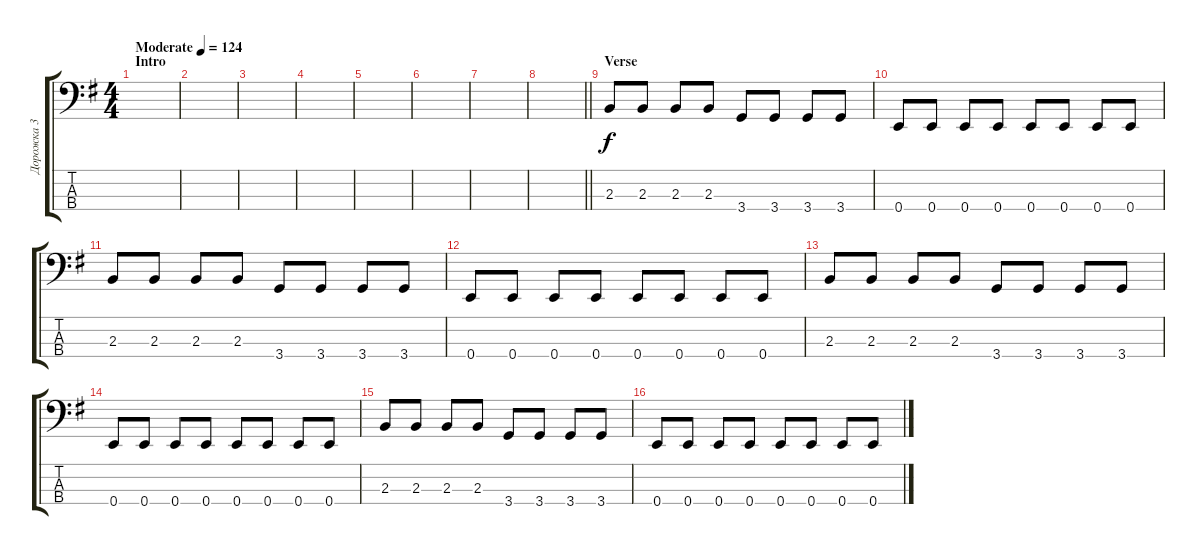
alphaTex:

\track ("Дорожка 3" "Дорожка 3") {instrument electricbassfinger}
\staff {score tabs}
\tuning (G2 D2 A1 E1) {hide}
\ts (4 4)
\section ("" "Intro")
\tempo (124 "Moderate")
\clef f4
\ks g
|
|
|
|
|
|
|
\barLineRight lightlight
|
\section ("" "Verse")
2.3.8 2.3.8 2.3.8 2.3.8 3.4.8 3.4.8 3.4.8 3.4.8 |
0.4.8 0.4.8 0.4.8 0.4.8 0.4.8 0.4.8 0.4.8 0.4.8 |
2.3.8 2.3.8 2.3.8 2.3.8 3.4.8 3.4.8 3.4.8 3.4.8 |
0.4.8 0.4.8 0.4.8 0.4.8 0.4.8 0.4.8 0.4.8 0.4.8 |
2.3.8 2.3.8 2.3.8 2.3.8 3.4.8 3.4.8 3.4.8 3.4.8 |
0.4.8 0.4.8 0.4.8 0.4.8 0.4.8 0.4.8 0.4.8 0.4.8 |
2.3.8 2.3.8 2.3.8 2.3.8 3.4.8 3.4.8 3.4.8 3.4.8 |
0.4.8 0.4.8 0.4.8 0.4.8 0.4.8 0.4.8 0.4.8 0.4.8
